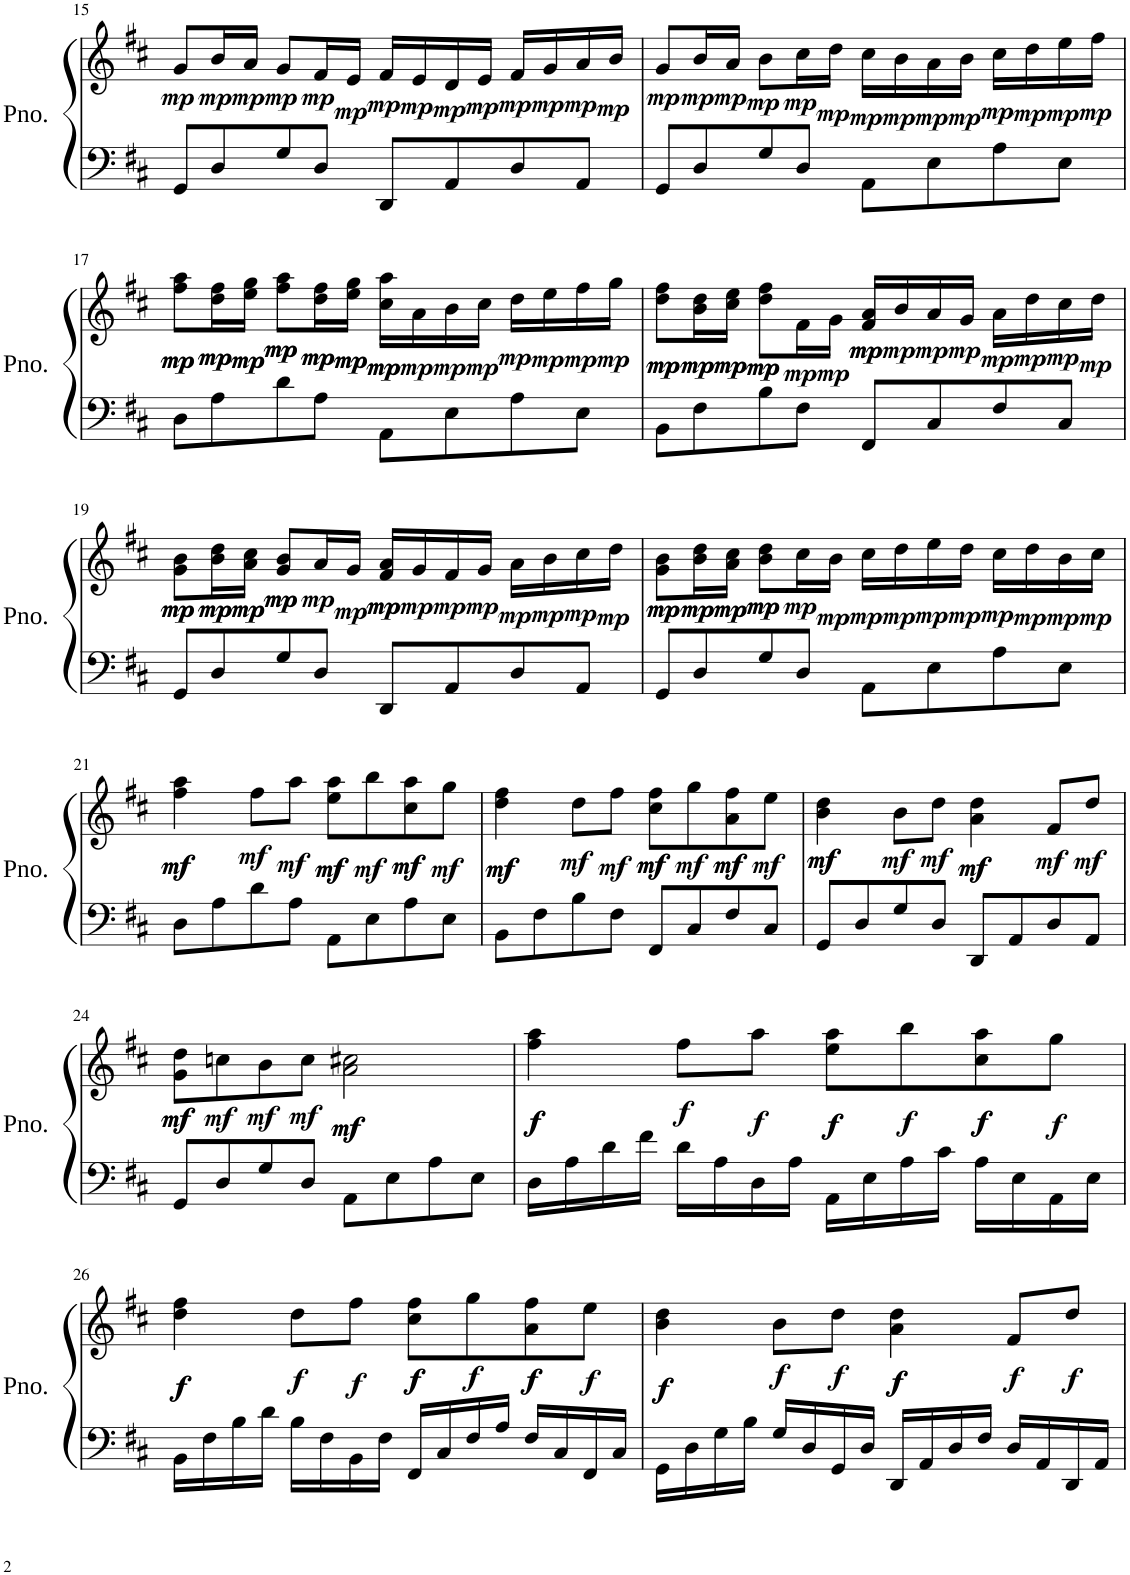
**kern	**kern	**dynam
*part1	*part1	*part1
*staff2	*staff1	*staff1/2
*I"Piano	*	*
*I'Pno.	*	*
!!LO:PB:g=z
*clefF4	*clefG2	*
*k[f#c#]	*k[f#c#]	*
*M4/4	*M4/4	*
=15	=15	=15
!	!	!LO:DY:b
8GG/L	8g/L	mp
!	!	!LO:DY:b
8D/	16b/L	mp
!	!	!LO:DY:b
.	16a/JJ	mp
!	!	!LO:DY:b
8G/	8g/L	mp
!	!	!LO:DY:b
8D/J	16f#/L	mp
!	!	!LO:DY:b
.	16e/JJ	mp
!	!	!LO:DY:b
8DD/L	16f#/LL	mp
!	!	!LO:DY:b
.	16e/	mp
!	!	!LO:DY:b
8AA/	16d/	mp
!	!	!LO:DY:b
.	16e/JJ	mp
!	!	!LO:DY:b
8D/	16f#/LL	mp
!	!	!LO:DY:b
.	16g/	mp
!	!	!LO:DY:b
8AA/J	16a/	mp
!	!	!LO:DY:b
.	16b/JJ	mp
=16	=16	=16
!	!	!LO:DY:b
8GG/L	8g/L	mp
!	!	!LO:DY:b
8D/	16b/L	mp
!	!	!LO:DY:b
.	16a/JJ	mp
!	!	!LO:DY:b
8G/	8b\L	mp
!	!	!LO:DY:b
8D/J	16cc#\L	mp
!	!	!LO:DY:b
.	16dd\JJ	mp
!	!	!LO:DY:b
8AA\L	16cc#\LL	mp
!	!	!LO:DY:b
.	16b\	mp
!	!	!LO:DY:b
8E\	16a\	mp
!	!	!LO:DY:b
.	16b\JJ	mp
!	!	!LO:DY:b
8A\	16cc#\LL	mp
!	!	!LO:DY:b
.	16dd\	mp
!	!	!LO:DY:b
8E\J	16ee\	mp
!	!	!LO:DY:b
.	16ff#\JJ	mp
!!LO:LB:g=z
=17	=17	=17
!	!	!LO:DY:b
!	!	!LO:DY:n=1:b
8D\L	8ff#\ 8aa\L	mp mp
!	!	!LO:DY:n=2:b
!	!	!LO:DY:n=3:b
8A\	16dd\ 16ff#\L	mp mp
!	!	!LO:DY:n=4:b
!	!	!LO:DY:n=5:b
.	16ee\ 16gg\JJ	mp mp
!	!	!LO:DY:n=6:b
!	!	!LO:DY:n=7:b
8d\	8ff#\ 8aa\L	mp mp
!	!	!LO:DY:n=8:b
!	!	!LO:DY:n=9:b
8A\J	16dd\ 16ff#\L	mp mp
!	!	!LO:DY:n=10:b
!	!	!LO:DY:n=11:b
.	16ee\ 16gg\JJ	mp mp
!	!	!LO:DY:n=12:b
!	!	!LO:DY:n=13:b
8AA\L	16cc#\ 16aa\LL	mp mp
!	!	!LO:DY:n=14:b
.	16a\	mp
!	!	!LO:DY:n=15:b
8E\	16b\	mp
!	!	!LO:DY:n=16:b
.	16cc#\JJ	mp
!	!	!LO:DY:n=17:b
8A\	16dd\LL	mp
!	!	!LO:DY:n=18:b
.	16ee\	mp
!	!	!LO:DY:n=19:b
8E\J	16ff#\	mp
!	!	!LO:DY:n=20:b
.	16gg\JJ	mp
=18	=18	=18
!	!	!LO:DY:b
!	!	!LO:DY:n=1:b
8BB\L	8dd\ 8ff#\L	mp mp
!	!	!LO:DY:n=2:b
!	!	!LO:DY:n=3:b
8F#\	16b\ 16dd\L	mp mp
!	!	!LO:DY:n=4:b
!	!	!LO:DY:n=5:b
.	16cc#\ 16ee\JJ	mp mp
!	!	!LO:DY:n=6:b
!	!	!LO:DY:n=7:b
8B\	8dd\ 8ff#\L	mp mp
!	!	!LO:DY:n=8:b
8F#\J	16f#\L	mp
!	!	!LO:DY:n=9:b
.	16g\JJ	mp
!	!	!LO:DY:n=10:b
!	!	!LO:DY:n=11:b
8FF#/L	16f#/ 16a/LL	mp mp
!	!	!LO:DY:n=12:b
.	16b/	mp
!	!	!LO:DY:n=13:b
8C#/	16a/	mp
!	!	!LO:DY:n=14:b
.	16g/JJ	mp
!	!	!LO:DY:n=15:b
8F#/	16a\LL	mp
!	!	!LO:DY:n=16:b
.	16dd\	mp
!	!	!LO:DY:n=17:b
8C#/J	16cc#\	mp
!	!	!LO:DY:n=18:b
.	16dd\JJ	mp
!!LO:LB:g=z
=19	=19	=19
!	!	!LO:DY:b
!	!	!LO:DY:n=1:b
8GG/L	8g\ 8b\L	mp mp
!	!	!LO:DY:n=2:b
!	!	!LO:DY:n=3:b
8D/	16b\ 16dd\L	mp mp
!	!	!LO:DY:n=4:b
!	!	!LO:DY:n=5:b
.	16a\ 16cc#\JJ	mp mp
!	!	!LO:DY:n=6:b
!	!	!LO:DY:n=7:b
8G/	8g/ 8b/L	mp mp
!	!	!LO:DY:n=8:b
8D/J	16a/L	mp
!	!	!LO:DY:n=9:b
.	16g/JJ	mp
!	!	!LO:DY:n=10:b
!	!	!LO:DY:n=11:b
8DD/L	16f#/ 16a/LL	mp mp
!	!	!LO:DY:n=12:b
.	16g/	mp
!	!	!LO:DY:n=13:b
8AA/	16f#/	mp
!	!	!LO:DY:n=14:b
.	16g/JJ	mp
!	!	!LO:DY:n=15:b
8D/	16a\LL	mp
!	!	!LO:DY:n=16:b
.	16b\	mp
!	!	!LO:DY:n=17:b
8AA/J	16cc#\	mp
!	!	!LO:DY:n=18:b
.	16dd\JJ	mp
=20	=20	=20
!	!	!LO:DY:b
!	!	!LO:DY:n=1:b
8GG/L	8g\ 8b\L	mp mp
!	!	!LO:DY:n=2:b
!	!	!LO:DY:n=3:b
8D/	16b\ 16dd\L	mp mp
!	!	!LO:DY:n=4:b
!	!	!LO:DY:n=5:b
.	16a\ 16cc#\JJ	mp mp
!	!	!LO:DY:n=6:b
!	!	!LO:DY:n=7:b
8G/	8b\ 8dd\L	mp mp
!	!	!LO:DY:n=8:b
8D/J	16cc#\L	mp
!	!	!LO:DY:n=9:b
.	16b\JJ	mp
!	!	!LO:DY:n=10:b
8AA\L	16cc#\LL	mp
!	!	!LO:DY:n=11:b
.	16dd\	mp
!	!	!LO:DY:n=12:b
8E\	16ee\	mp
!	!	!LO:DY:n=13:b
.	16dd\JJ	mp
!	!	!LO:DY:n=14:b
8A\	16cc#\LL	mp
!	!	!LO:DY:n=15:b
.	16dd\	mp
!	!	!LO:DY:n=16:b
8E\J	16b\	mp
!	!	!LO:DY:n=17:b
.	16cc#\JJ	mp
!!LO:LB:g=z
=21	=21	=21
!	!	!LO:DY:b
!	!	!LO:DY:n=1:b
8D\L	4ff#\ 4aa\	mf mf
8A\	.	.
!	!	!LO:DY:n=2:b
8d\	8ff#\L	mf
!	!	!LO:DY:n=3:b
8A\J	8aa\J	mf
!	!	!LO:DY:n=4:b
!	!	!LO:DY:n=5:b
8AA\L	8ee\ 8aa\L	mf mf
!	!	!LO:DY:n=6:b
8E\	8bb\	mf
!	!	!LO:DY:n=7:b
!	!	!LO:DY:n=8:b
8A\	8cc#\ 8aa\	mf mf
!	!	!LO:DY:n=9:b
8E\J	8gg\J	mf
=22	=22	=22
!	!	!LO:DY:b
!	!	!LO:DY:n=1:b
8BB\L	4dd\ 4ff#\	mf mf
8F#\	.	.
!	!	!LO:DY:n=2:b
8B\	8dd\L	mf
!	!	!LO:DY:n=3:b
8F#\J	8ff#\J	mf
!	!	!LO:DY:n=4:b
!	!	!LO:DY:n=5:b
8FF#/L	8cc#\ 8ff#\L	mf mf
!	!	!LO:DY:n=6:b
8C#/	8gg\	mf
!	!	!LO:DY:n=7:b
!	!	!LO:DY:n=8:b
8F#/	8a\ 8ff#\	mf mf
!	!	!LO:DY:n=9:b
8C#/J	8ee\J	mf
=23	=23	=23
!	!	!LO:DY:b
!	!	!LO:DY:n=1:b
8GG/L	4b\ 4dd\	mf mf
8D/	.	.
!	!	!LO:DY:n=2:b
8G/	8b\L	mf
!	!	!LO:DY:n=3:b
8D/J	8dd\J	mf
!	!	!LO:DY:n=4:b
!	!	!LO:DY:n=5:b
8DD/L	4a\ 4dd\	mf mf
8AA/	.	.
!	!	!LO:DY:n=6:b
8D/	8f#/L	mf
!	!	!LO:DY:n=7:b
8AA/J	8dd/J	mf
!!LO:LB:g=z
=24	=24	=24
!	!	!LO:DY:b
!	!	!LO:DY:n=1:b
8GG/L	8g\ 8dd\L	mf mf
!	!	!LO:DY:n=2:b
8D/	8ccn\	mf
!	!	!LO:DY:n=3:b
8G/	8b\	mf
!	!	!LO:DY:n=4:b
8D/J	8cc\J	mf
!	!	!LO:DY:n=5:b
!	!	!LO:DY:n=6:b
8AA\L	2a\ 2cc#X\	mf mf
8E\	.	.
8A\	.	.
8E\J	.	.
=25	=25	=25
!	!	!LO:DY:b
!	!	!LO:DY:n=1:b
16D\LL	4ff#\ 4aa\	f f
16A\	.	.
16d\	.	.
16f#\JJ	.	.
!	!	!LO:DY:n=2:b
16d\LL	8ff#\L	f
16A\	.	.
!	!	!LO:DY:n=3:b
16D\	8aa\J	f
16A\JJ	.	.
!	!	!LO:DY:n=4:b
!	!	!LO:DY:n=5:b
16AA\LL	8ee\ 8aa\L	f f
16E\	.	.
!	!	!LO:DY:n=6:b
16A\	8bb\	f
16c#\JJ	.	.
!	!	!LO:DY:n=7:b
!	!	!LO:DY:n=8:b
16A\LL	8cc#\ 8aa\	f f
16E\	.	.
!	!	!LO:DY:n=9:b
16AA\	8gg\J	f
16E\JJ	.	.
!!LO:LB:g=z
=26	=26	=26
!	!	!LO:DY:b
!	!	!LO:DY:n=1:b
16BB\LL	4dd\ 4ff#\	f f
16F#\	.	.
16B\	.	.
16d\JJ	.	.
!	!	!LO:DY:n=2:b
16B\LL	8dd\L	f
16F#\	.	.
!	!	!LO:DY:n=3:b
16BB\	8ff#\J	f
16F#\JJ	.	.
!	!	!LO:DY:n=4:b
!	!	!LO:DY:n=5:b
16FF#/LL	8cc#\ 8ff#\L	f f
16C#/	.	.
!	!	!LO:DY:n=6:b
16F#/	8gg\	f
16A/JJ	.	.
!	!	!LO:DY:n=7:b
!	!	!LO:DY:n=8:b
16F#/LL	8a\ 8ff#\	f f
16C#/	.	.
!	!	!LO:DY:n=9:b
16FF#/	8ee\J	f
16C#/JJ	.	.
=27	=27	=27
!	!	!LO:DY:b
!	!	!LO:DY:n=1:b
16GG\LL	4b\ 4dd\	f f
16D\	.	.
16G\	.	.
16B\JJ	.	.
!	!	!LO:DY:n=2:b
16G/LL	8b\L	f
16D/	.	.
!	!	!LO:DY:n=3:b
16GG/	8dd\J	f
16D/JJ	.	.
!	!	!LO:DY:n=4:b
!	!	!LO:DY:n=5:b
16DD/LL	4a\ 4dd\	f f
16AA/	.	.
16D/	.	.
16F#/JJ	.	.
!	!	!LO:DY:n=6:b
16D/LL	8f#/L	f
16AA/	.	.
!	!	!LO:DY:n=7:b
16DD/	8dd/J	f
16AA/JJ	.	.
=	=	=
*-	*-	*-
